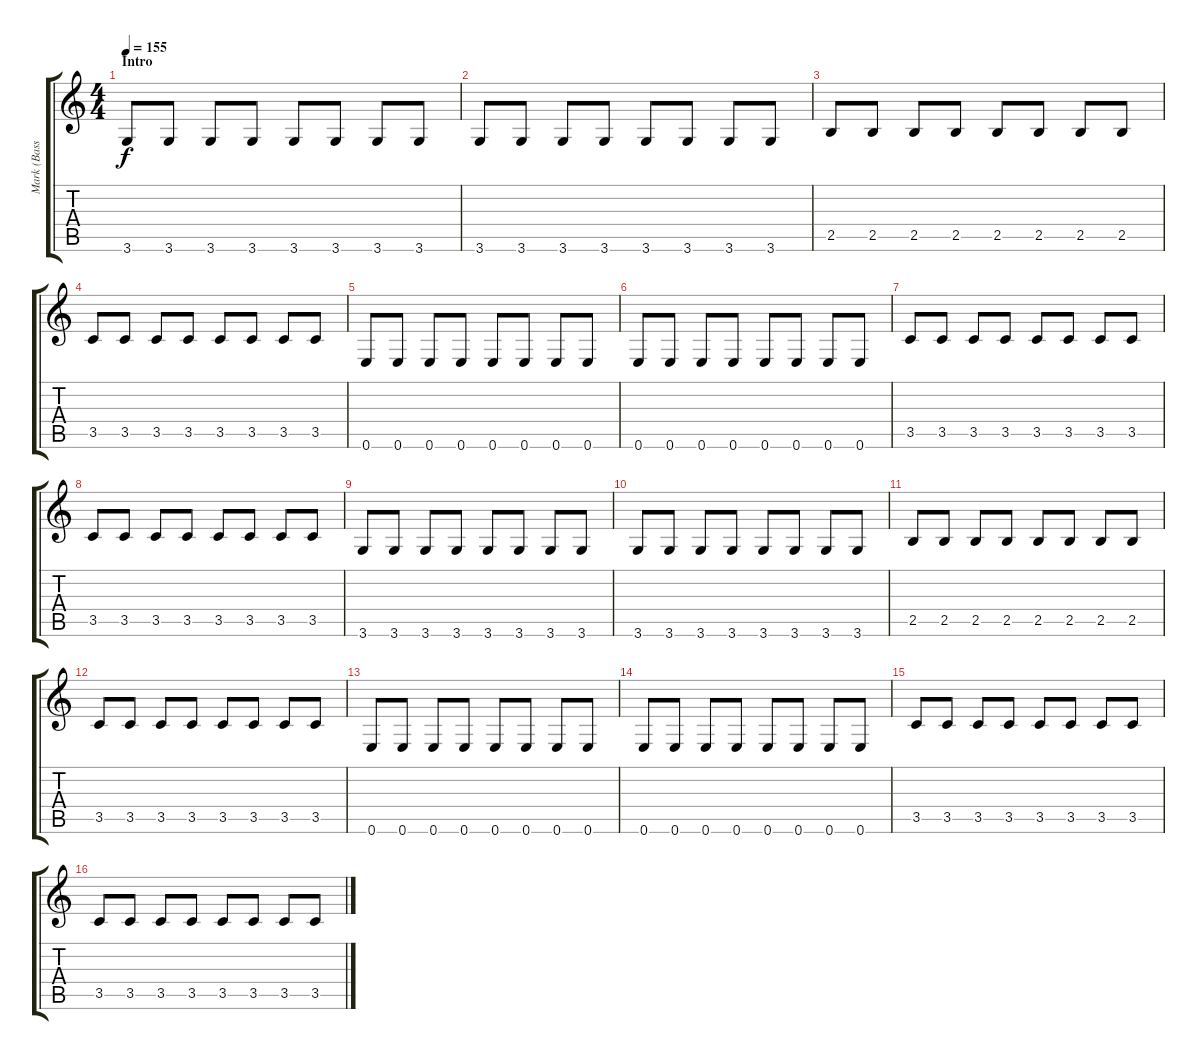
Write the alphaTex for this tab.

\track ("Mark (Bass)" "Mark (Bass") {instrument electricbassfinger}
\staff {score tabs}
\tuning (E4 B3 G3 D3 A2 E2) {hide}
\ts (4 4)
\section ("" "Intro")
\tempo 155
\clef g2
\ks c
3.6.8{dy f instrument electricbassfinger} 3.6.8 3.6.8 3.6.8 3.6.8 3.6.8 3.6.8 3.6.8 |
3.6.8 3.6.8 3.6.8 3.6.8 3.6.8 3.6.8 3.6.8 3.6.8 |
2.5.8 2.5.8 2.5.8 2.5.8 2.5.8 2.5.8 2.5.8 2.5.8 |
3.5.8 3.5.8 3.5.8 3.5.8 3.5.8 3.5.8 3.5.8 3.5.8 |
0.6.8 0.6.8 0.6.8 0.6.8 0.6.8 0.6.8 0.6.8 0.6.8 |
0.6.8 0.6.8 0.6.8 0.6.8 0.6.8 0.6.8 0.6.8 0.6.8 |
3.5.8 3.5.8 3.5.8 3.5.8 3.5.8 3.5.8 3.5.8 3.5.8 |
3.5.8 3.5.8 3.5.8 3.5.8 3.5.8 3.5.8 3.5.8 3.5.8 |
3.6.8 3.6.8 3.6.8 3.6.8 3.6.8 3.6.8 3.6.8 3.6.8 |
3.6.8 3.6.8 3.6.8 3.6.8 3.6.8 3.6.8 3.6.8 3.6.8 |
2.5.8 2.5.8 2.5.8 2.5.8 2.5.8 2.5.8 2.5.8 2.5.8 |
3.5.8 3.5.8 3.5.8 3.5.8 3.5.8 3.5.8 3.5.8 3.5.8 |
0.6.8 0.6.8 0.6.8 0.6.8 0.6.8 0.6.8 0.6.8 0.6.8 |
0.6.8 0.6.8 0.6.8 0.6.8 0.6.8 0.6.8 0.6.8 0.6.8 |
3.5.8 3.5.8 3.5.8 3.5.8 3.5.8 3.5.8 3.5.8 3.5.8 |
3.5.8 3.5.8 3.5.8 3.5.8 3.5.8 3.5.8 3.5.8 3.5.8
